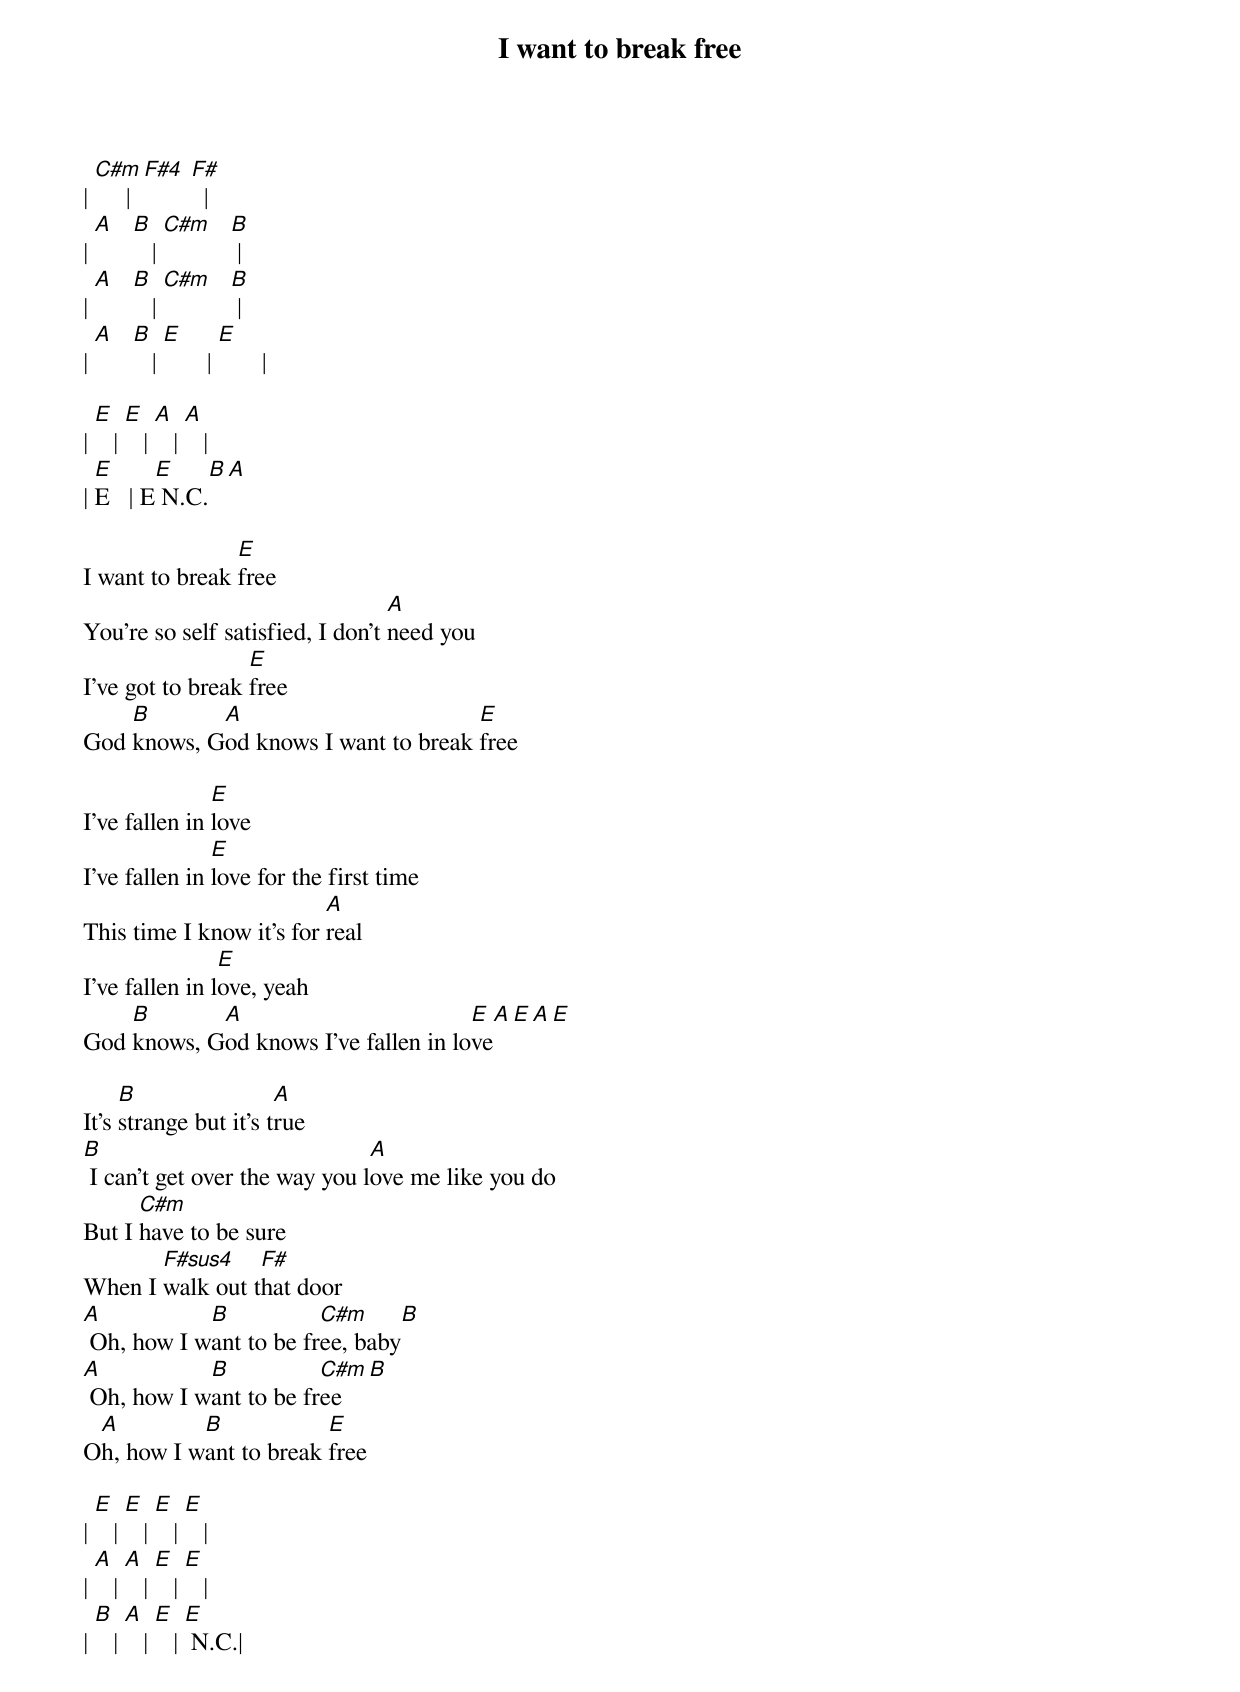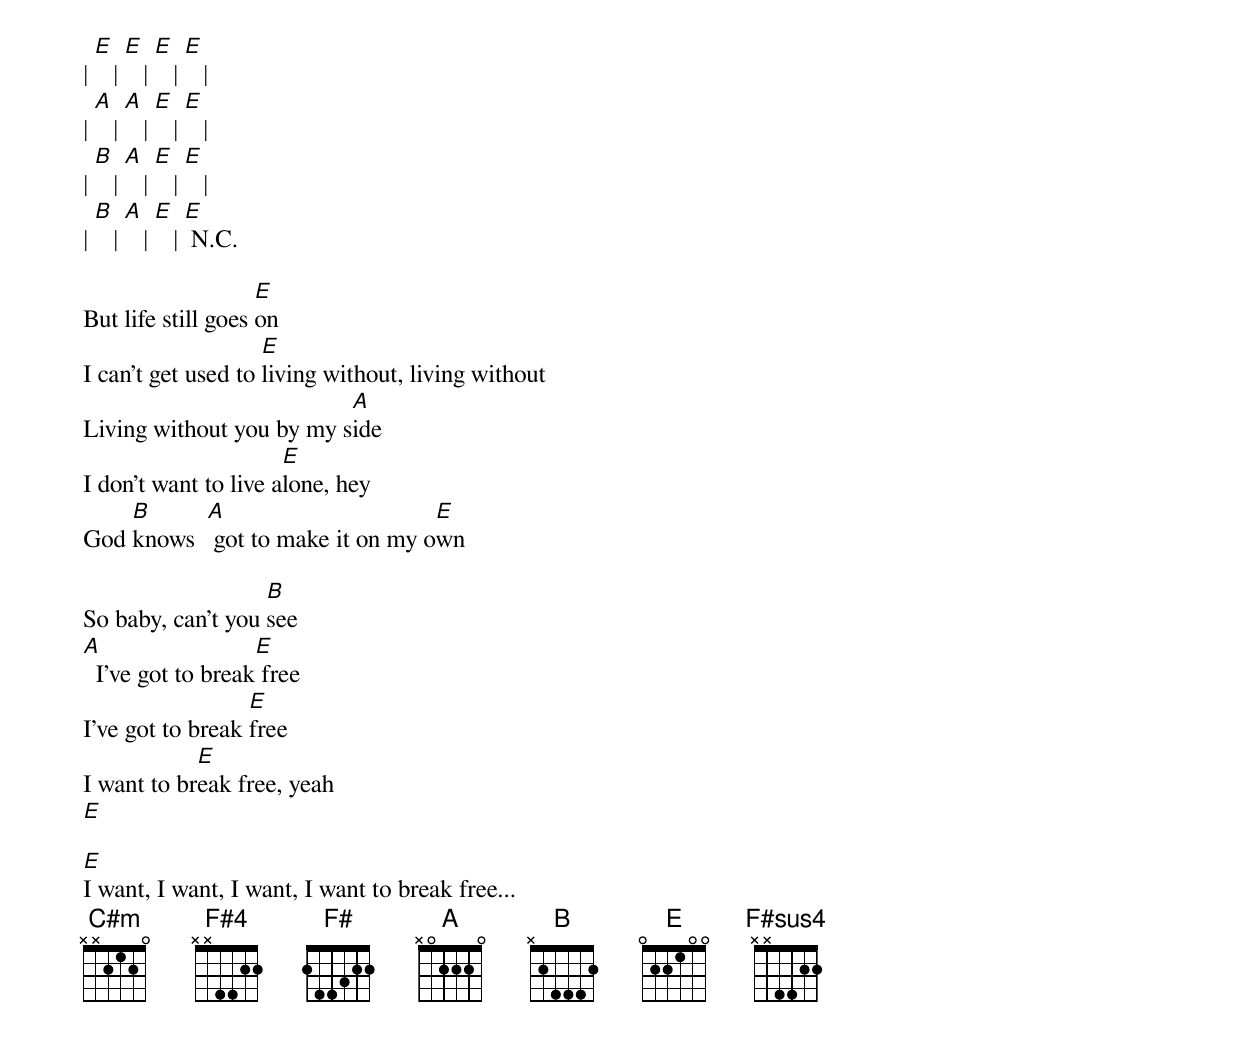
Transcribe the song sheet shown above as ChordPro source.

{title: I want to break free}

| [C#m]     | [F#4] [F#]  |
| [A]   [B]   | [C#m]   [B] |
| [A]   [B]   | [C#m]   [B] |
| [A]   [B]   | [E]       | [E]       |

| [E]   | [E]   | [A]   | [A]   |
| [E]E   | E[E] N.C.[B][A]

{start_of_verse}
I want to break [E]free
You're so self satisfied, I don't [A]need you
I've got to break [E]free
God [B]knows, G[A]od knows I want to break [E]free
{end_of_verse}

{start_of_verse}
I've fallen in [E]love
I've fallen in [E]love for the first time
This time I know it's for [A]real
I've fallen in l[E]ove, yeah
God [B]knows, G[A]od knows I've fallen in lo[E]ve[A][E][A][E]
{end_of_verse}

It's [B]strange but it's t[A]rue
[B] I can't get over the way you l[A]ove me like you do
But I [C#m]have to be sure
When I [F#sus4]walk out t[F#]hat door
[A] Oh, how I w[B]ant to be fr[C#m]ee, baby[B]
[A] Oh, how I w[B]ant to be fr[C#m]ee[B]
O[A]h, how I w[B]ant to break [E]free

| [E]   | [E]   | [E]   | [E]   |
| [A]   | [A]   | [E]   | [E]   |
| [B]   | [A]   | [E]   | [E] N.C.|

| [E]   | [E]   | [E]   | [E]   |
| [A]   | [A]   | [E]   | [E]   |
| [B]   | [A]   | [E]   | [E]   |
| [B]   | [A]   | [E]   | [E] N.C.

{start_of_verse}
But life still goes [E]on
I can't get used to [E]living without, living without
Living without you by my s[A]ide
I don't want to live a[E]lone, hey
God [B]knows  [A] got to make it on my o[E]wn
{end_of_verse}

{start_of_verse}
So baby, can't you [B]see
[A]  I've got to break[E] free
I've got to break [E]free
I want to br[E]eak free, yeah
[E]
{end_of_verse}

[E]I want, I want, I want, I want to break free...
